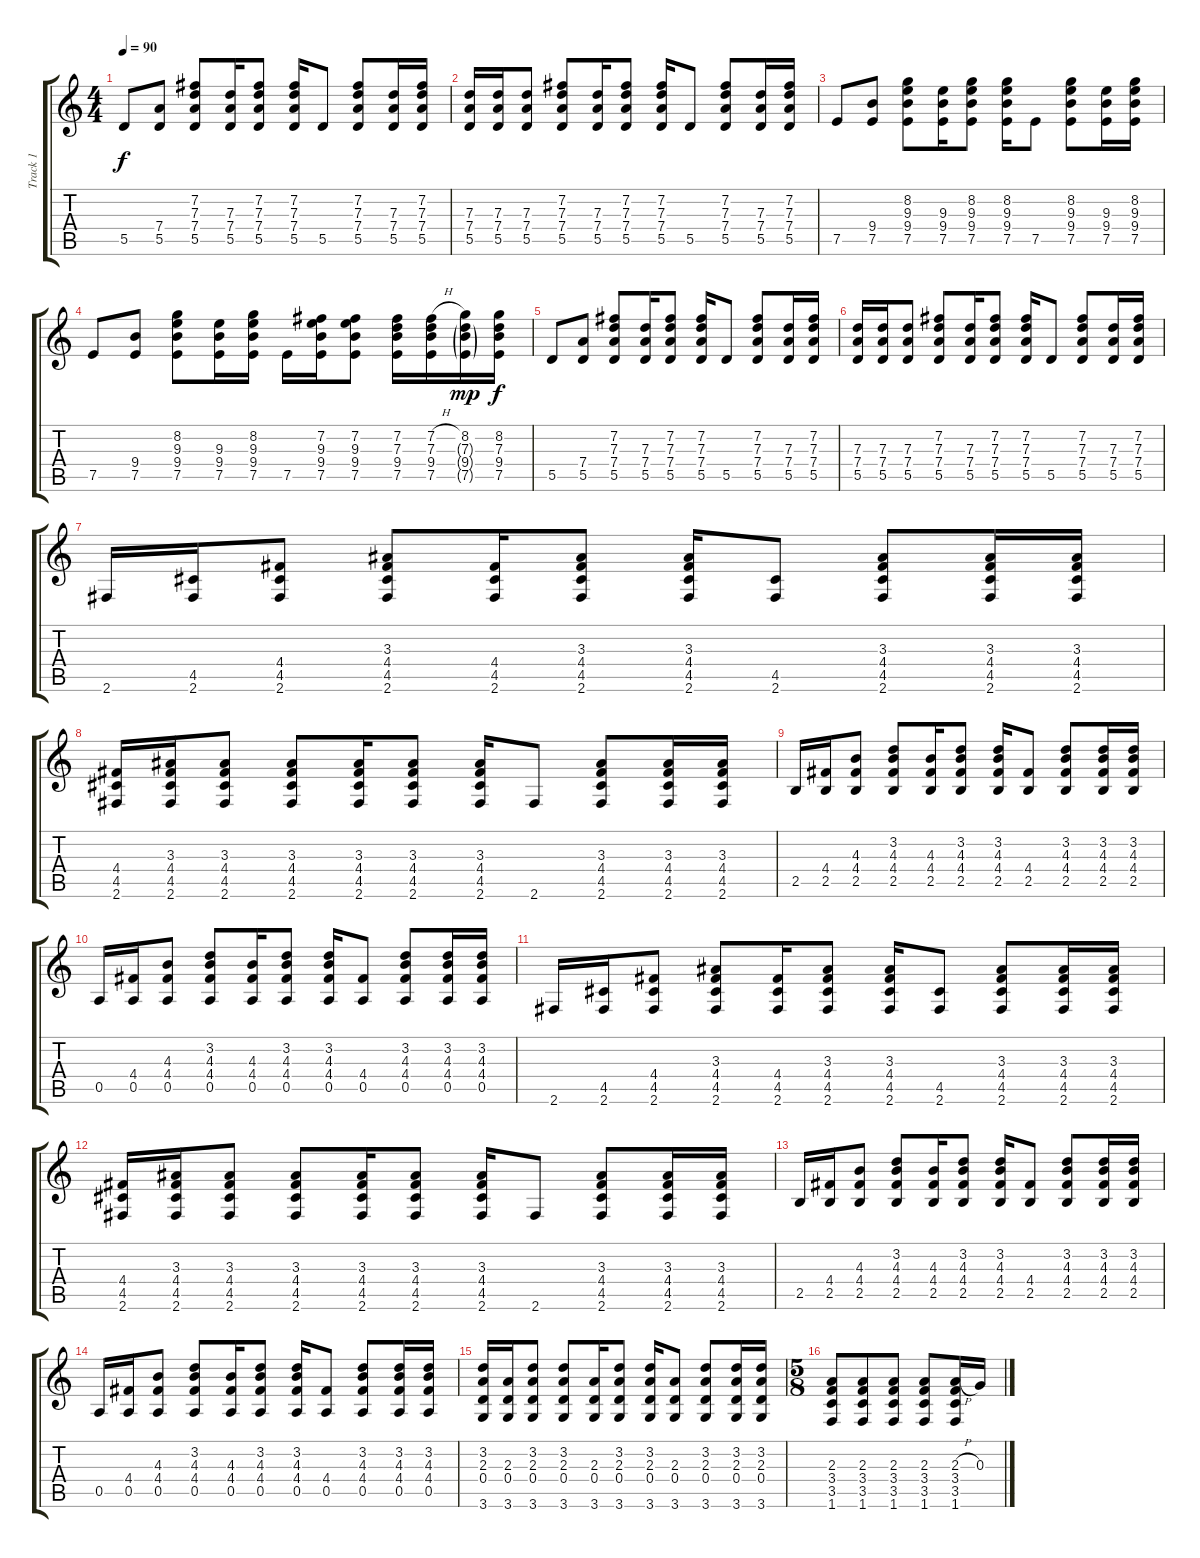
\track ("Track 1" "Track 1") {instrument acousticguitarnylon}
\staff {score tabs}
\tuning (E4 B3 G3 D3 A2 E2) {hide}
\ts (4 4)
\tempo 90
\clef g2
\ks c
5.5.8{dy f} (7.4 5.5).8 (7.2 7.3 7.4 5.5).8 (7.3 7.4 5.5).16 (7.2 7.3 7.4 5.5).8 (7.2 7.3 7.4 5.5).16 5.5.8 (7.2 7.3 7.4 5.5).8 (7.3 7.4 5.5).16 (7.2 7.3 7.4 5.5).16 |
(7.3 7.4 5.5).16 (7.3 7.4 5.5).16 (7.3 7.4 5.5).8 (7.2 7.3 7.4 5.5).8 (7.3 7.4 5.5).16 (7.2 7.3 7.4 5.5).8 (7.2 7.3 7.4 5.5).16 5.5.8 (7.2 7.3 7.4 5.5).8 (7.3 7.4 5.5).16 (7.2 7.3 7.4 5.5).16 |
7.5.8 (9.4 7.5).8 (8.2 9.3 9.4 7.5).8 (9.3 9.4 7.5).16 (8.2 9.3 9.4 7.5).8 (8.2 9.3 9.4 7.5).16 7.5.8 (8.2 9.3 9.4 7.5).8 (9.3 9.4 7.5).16 (8.2 9.3 9.4 7.5).16 |
7.5.8 (9.4 7.5).8 (8.2 9.3 9.4 7.5).8 (9.3 9.4 7.5).16 (8.2 9.3 9.4 7.5).16 7.5.16 (7.2 9.3 9.4 7.5).16 (7.2 9.3 9.4 7.5).8 (7.2 7.3 9.4 7.5).16 (7.2{h} 7.3 9.4 7.5).16 (8.2 7.3{g} 9.4{g} 7.5{g}).16{dy mp} (8.2 7.3 9.4 7.5).16{dy f} |
5.5.8 (7.4 5.5).8 (7.2 7.3 7.4 5.5).8 (7.3 7.4 5.5).16 (7.2 7.3 7.4 5.5).8 (7.2 7.3 7.4 5.5).16 5.5.8 (7.2 7.3 7.4 5.5).8 (7.3 7.4 5.5).16 (7.2 7.3 7.4 5.5).16 |
(7.3 7.4 5.5).16 (7.3 7.4 5.5).16 (7.3 7.4 5.5).8 (7.2 7.3 7.4 5.5).8 (7.3 7.4 5.5).16 (7.2 7.3 7.4 5.5).8 (7.2 7.3 7.4 5.5).16 5.5.8 (7.2 7.3 7.4 5.5).8 (7.3 7.4 5.5).16 (7.2 7.3 7.4 5.5).16 |
2.6.16 (4.5 2.6).16 (4.4 4.5 2.6).8 (3.3 4.4 4.5 2.6).8 (4.4 4.5 2.6).16 (3.3 4.4 4.5 2.6).8 (3.3 4.4 4.5 2.6).16 (4.5 2.6).8 (3.3 4.4 4.5 2.6).8 (3.3 4.4 4.5 2.6).16 (3.3 4.4 4.5 2.6).16 |
(4.4 4.5 2.6).16 (3.3 4.4 4.5 2.6).16 (3.3 4.4 4.5 2.6).8 (3.3 4.4 4.5 2.6).8 (3.3 4.4 4.5 2.6).16 (3.3 4.4 4.5 2.6).8 (3.3 4.4 4.5 2.6).16 2.6.8 (3.3 4.4 4.5 2.6).8 (3.3 4.4 4.5 2.6).16 (3.3 4.4 4.5 2.6).16 |
2.5.16 (4.4 2.5).16 (4.3 4.4 2.5).8 (3.2 4.3 4.4 2.5).8 (4.3 4.4 2.5).16 (3.2 4.3 4.4 2.5).8 (3.2 4.3 4.4 2.5).16 (4.4 2.5).8 (3.2 4.3 4.4 2.5).8 (3.2 4.3 4.4 2.5).16 (3.2 4.3 4.4 2.5).16 |
0.5.16 (4.4 0.5).16 (4.3 4.4 0.5).8 (3.2 4.3 4.4 0.5).8 (4.3 4.4 0.5).16 (3.2 4.3 4.4 0.5).8 (3.2 4.3 4.4 0.5).16 (4.4 0.5).8 (3.2 4.3 4.4 0.5).8 (3.2 4.3 4.4 0.5).16 (3.2 4.3 4.4 0.5).16 |
2.6.16 (4.5 2.6).16 (4.4 4.5 2.6).8 (3.3 4.4 4.5 2.6).8 (4.4 4.5 2.6).16 (3.3 4.4 4.5 2.6).8 (3.3 4.4 4.5 2.6).16 (4.5 2.6).8 (3.3 4.4 4.5 2.6).8 (3.3 4.4 4.5 2.6).16 (3.3 4.4 4.5 2.6).16 |
(4.4 4.5 2.6).16 (3.3 4.4 4.5 2.6).16 (3.3 4.4 4.5 2.6).8 (3.3 4.4 4.5 2.6).8 (3.3 4.4 4.5 2.6).16 (3.3 4.4 4.5 2.6).8 (3.3 4.4 4.5 2.6).16 2.6.8 (3.3 4.4 4.5 2.6).8 (3.3 4.4 4.5 2.6).16 (3.3 4.4 4.5 2.6).16 |
2.5.16 (4.4 2.5).16 (4.3 4.4 2.5).8 (3.2 4.3 4.4 2.5).8 (4.3 4.4 2.5).16 (3.2 4.3 4.4 2.5).8 (3.2 4.3 4.4 2.5).16 (4.4 2.5).8 (3.2 4.3 4.4 2.5).8 (3.2 4.3 4.4 2.5).16 (3.2 4.3 4.4 2.5).16 |
0.5.16 (4.4 0.5).16 (4.3 4.4 0.5).8 (3.2 4.3 4.4 0.5).8 (4.3 4.4 0.5).16 (3.2 4.3 4.4 0.5).8 (3.2 4.3 4.4 0.5).16 (4.4 0.5).8 (3.2 4.3 4.4 0.5).8 (3.2 4.3 4.4 0.5).16 (3.2 4.3 4.4 0.5).16 |
(3.2 2.3 0.4 3.6).16 (2.3 0.4 3.6).16 (3.2 2.3 0.4 3.6).8 (3.2 2.3 0.4 3.6).8 (2.3 0.4 3.6).16 (3.2 2.3 0.4 3.6).8 (3.2 2.3 0.4 3.6).16 (2.3 0.4 3.6).8 (3.2 2.3 0.4 3.6).8 (3.2 2.3 0.4 3.6).16 (3.2 2.3 0.4 3.6).16 |
\ts (5 8)
(2.3 3.4 3.5 1.6).8 (2.3 3.4 3.5 1.6).8 (2.3 3.4 3.5 1.6).8 (2.3 3.4 3.5 1.6).8 (2.3{h} 3.4 3.5 1.6).16 0.3.16
